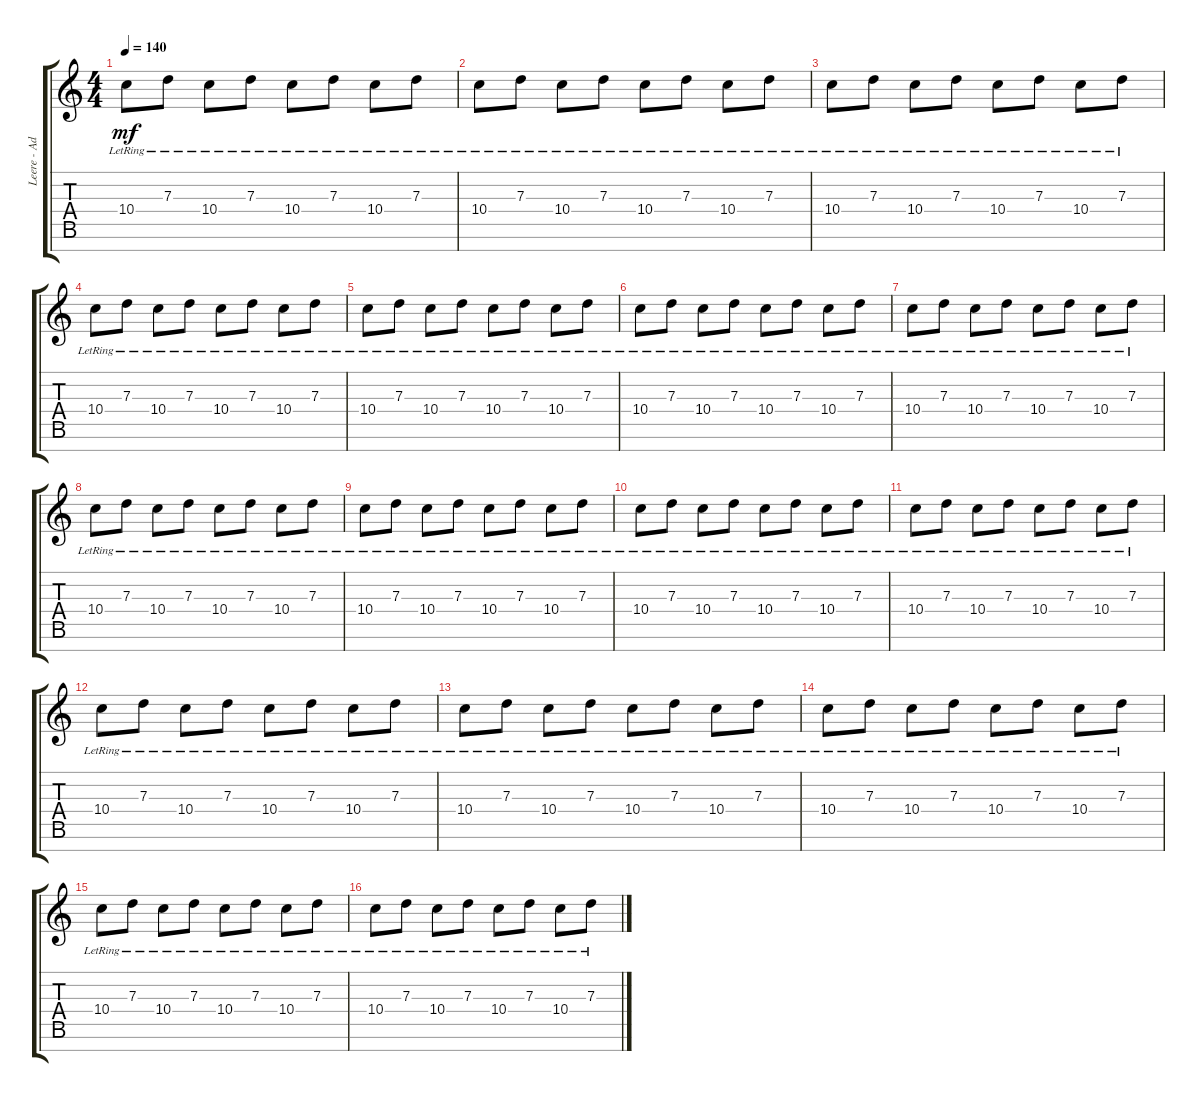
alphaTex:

\track ("Leere - Additional Guitar" "Leere - Ad") {instrument distortionguitar}
\staff {score tabs}
\tuning (E4 B3 G3 D3 A2 E2 B1) {hide}
\ts (4 4)
\tempo 140
\clef g2
\ks c
10.4{lr}.8{dy mf volume 11} 7.3{lr}.8 10.4{lr}.8 7.3{lr}.8 10.4{lr}.8 7.3{lr}.8 10.4{lr}.8 7.3{lr}.8 |
10.4{lr}.8 7.3{lr}.8 10.4{lr}.8 7.3{lr}.8 10.4{lr}.8 7.3{lr}.8 10.4{lr}.8 7.3{lr}.8 |
10.4{lr}.8 7.3{lr}.8 10.4{lr}.8 7.3{lr}.8 10.4{lr}.8 7.3{lr}.8 10.4{lr}.8 7.3{lr}.8 |
10.4{lr}.8 7.3{lr}.8 10.4{lr}.8 7.3{lr}.8 10.4{lr}.8 7.3{lr}.8 10.4{lr}.8 7.3{lr}.8 |
10.4{lr}.8 7.3{lr}.8 10.4{lr}.8 7.3{lr}.8 10.4{lr}.8 7.3{lr}.8 10.4{lr}.8 7.3{lr}.8 |
10.4{lr}.8 7.3{lr}.8 10.4{lr}.8 7.3{lr}.8 10.4{lr}.8 7.3{lr}.8 10.4{lr}.8 7.3{lr}.8 |
10.4{lr}.8 7.3{lr}.8 10.4{lr}.8 7.3{lr}.8 10.4{lr}.8 7.3{lr}.8 10.4{lr}.8 7.3{lr}.8 |
10.4{lr}.8 7.3{lr}.8 10.4{lr}.8 7.3{lr}.8 10.4{lr}.8 7.3{lr}.8 10.4{lr}.8 7.3{lr}.8 |
10.4{lr}.8 7.3{lr}.8 10.4{lr}.8 7.3{lr}.8 10.4{lr}.8 7.3{lr}.8 10.4{lr}.8 7.3{lr}.8 |
10.4{lr}.8 7.3{lr}.8 10.4{lr}.8 7.3{lr}.8 10.4{lr}.8 7.3{lr}.8 10.4{lr}.8 7.3{lr}.8 |
10.4{lr}.8 7.3{lr}.8 10.4{lr}.8 7.3{lr}.8 10.4{lr}.8 7.3{lr}.8 10.4{lr}.8 7.3{lr}.8 |
10.4{lr}.8 7.3{lr}.8 10.4{lr}.8 7.3{lr}.8 10.4{lr}.8 7.3{lr}.8 10.4{lr}.8 7.3{lr}.8 |
10.4{lr}.8 7.3{lr}.8 10.4{lr}.8 7.3{lr}.8 10.4{lr}.8 7.3{lr}.8 10.4{lr}.8 7.3{lr}.8 |
10.4{lr}.8 7.3{lr}.8 10.4{lr}.8 7.3{lr}.8 10.4{lr}.8 7.3{lr}.8 10.4{lr}.8 7.3{lr}.8 |
10.4{lr}.8 7.3{lr}.8 10.4{lr}.8 7.3{lr}.8 10.4{lr}.8 7.3{lr}.8 10.4{lr}.8 7.3{lr}.8 |
10.4{lr}.8 7.3{lr}.8 10.4{lr}.8 7.3{lr}.8 10.4{lr}.8 7.3{lr}.8 10.4{lr}.8 7.3{lr}.8
